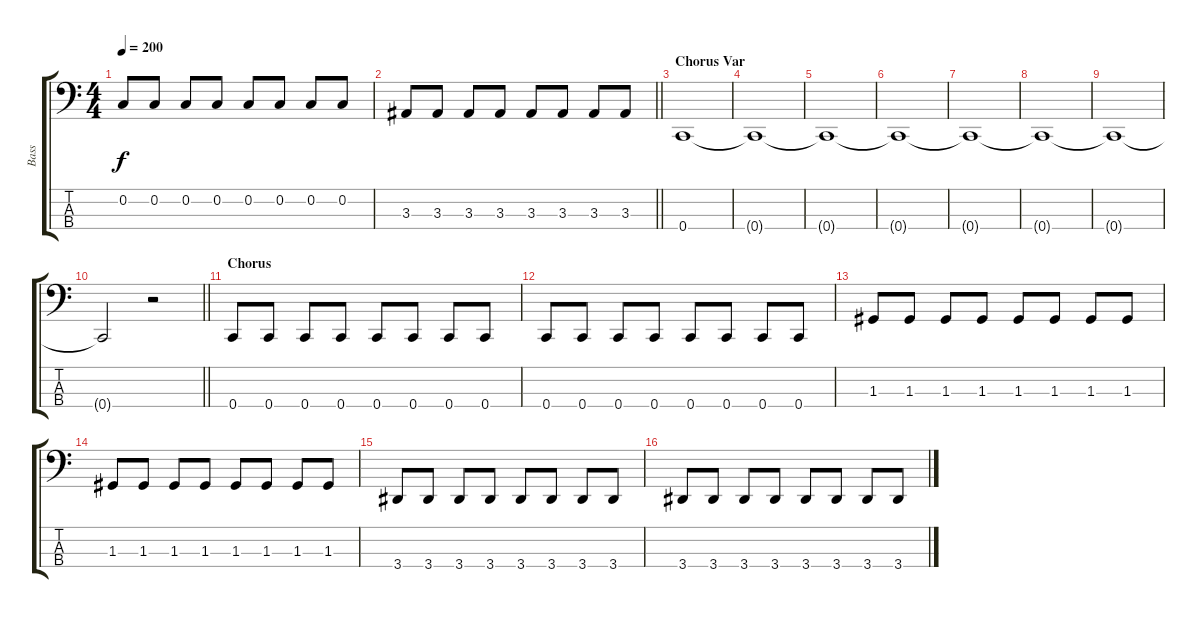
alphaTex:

\track ("Bass" "Bass") {instrument electricbasspick}
\staff {score tabs}
\tuning (F2 C2 G1 C1) {hide}
\ts (4 4)
\tempo 200
\clef f4
\ks c
0.2.8{dy f} 0.2.8 0.2.8 0.2.8 0.2.8 0.2.8 0.2.8 0.2.8 |
\barLineRight lightlight
3.3.8 3.3.8 3.3.8 3.3.8 3.3.8 3.3.8 3.3.8 3.3.8 |
\section ("" "Chorus Var")
0.4.1 |
0.4{t}.1 |
0.4{t}.1 |
0.4{t}.1 |
0.4{t}.1 |
0.4{t}.1 |
0.4{t}.1 |
\barLineRight lightlight
0.4{t}.2 r.2 |
\section ("" "Chorus")
0.4.8 0.4.8 0.4.8 0.4.8 0.4.8 0.4.8 0.4.8 0.4.8 |
0.4.8 0.4.8 0.4.8 0.4.8 0.4.8 0.4.8 0.4.8 0.4.8 |
1.3.8 1.3.8 1.3.8 1.3.8 1.3.8 1.3.8 1.3.8 1.3.8 |
1.3.8 1.3.8 1.3.8 1.3.8 1.3.8 1.3.8 1.3.8 1.3.8 |
3.4.8 3.4.8 3.4.8 3.4.8 3.4.8 3.4.8 3.4.8 3.4.8 |
3.4.8 3.4.8 3.4.8 3.4.8 3.4.8 3.4.8 3.4.8 3.4.8
